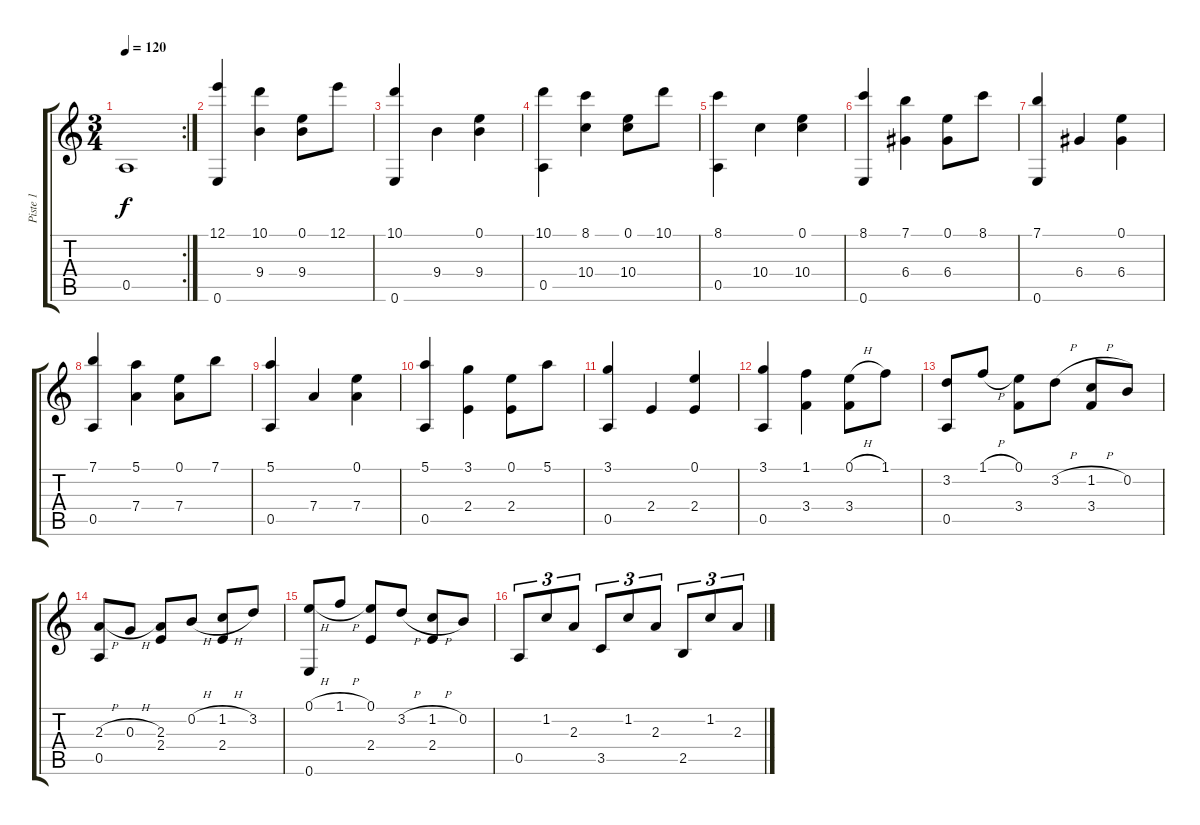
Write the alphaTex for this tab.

\track ("Piste 1" "Piste 1") {instrument acousticguitarnylon}
\staff {score tabs}
\tuning (E4 B3 G3 D3 A2 E2) {hide}
\rc 2
\ts (3 4)
\tempo 120
\clef g2
\ks c
0.5.1{dy f} |
(12.1 0.6).4 (10.1 9.4).4 (0.1 9.4).8 12.1.8 |
(10.1 0.6).4 9.4.4 (0.1 9.4).4 |
(10.1 0.5).4 (8.1 10.4).4 (0.1 10.4).8 10.1.8 |
(8.1 0.5).4 10.4.4 (0.1 10.4).4 |
(8.1 0.6).4 (7.1 6.4).4 (0.1 6.4).8 8.1.8 |
(7.1 0.6).4 6.4.4 (0.1 6.4).4 |
(7.1 0.5).4 (5.1 7.4).4 (0.1 7.4).8 7.1.8 |
(5.1 0.5).4 7.4.4 (0.1 7.4).4 |
(5.1 0.5).4 (3.1 2.4).4 (0.1 2.4).8 5.1.8 |
(3.1 0.5).4 2.4.4 (0.1 2.4).4 |
(3.1 0.5).4 (1.1 3.4).4 (0.1{h} 3.4).8 1.1.8 |
(3.2 0.5).8 1.1{h}.8 (0.1 3.4).8 3.2{h}.8 (1.2{h} 3.4).8 0.2.8 |
(2.3{h} 0.5).8 0.3{h}.8 (2.3 2.4).8 0.2{h}.8 (1.2{h} 2.4).8 3.2.8 |
(0.1{h} 0.6).8 1.1{h}.8 (0.1 2.4).8 3.2{h}.8 (1.2{h} 2.4).8 0.2.8 |
0.5.8{tu (3 2)} 1.2.8{tu (3 2)} 2.3.8{tu (3 2)} 3.5.8{tu (3 2)} 1.2.8{tu (3 2)} 2.3.8{tu (3 2)} 2.5.8{tu (3 2)} 1.2.8{tu (3 2)} 2.3.8{tu (3 2)}
